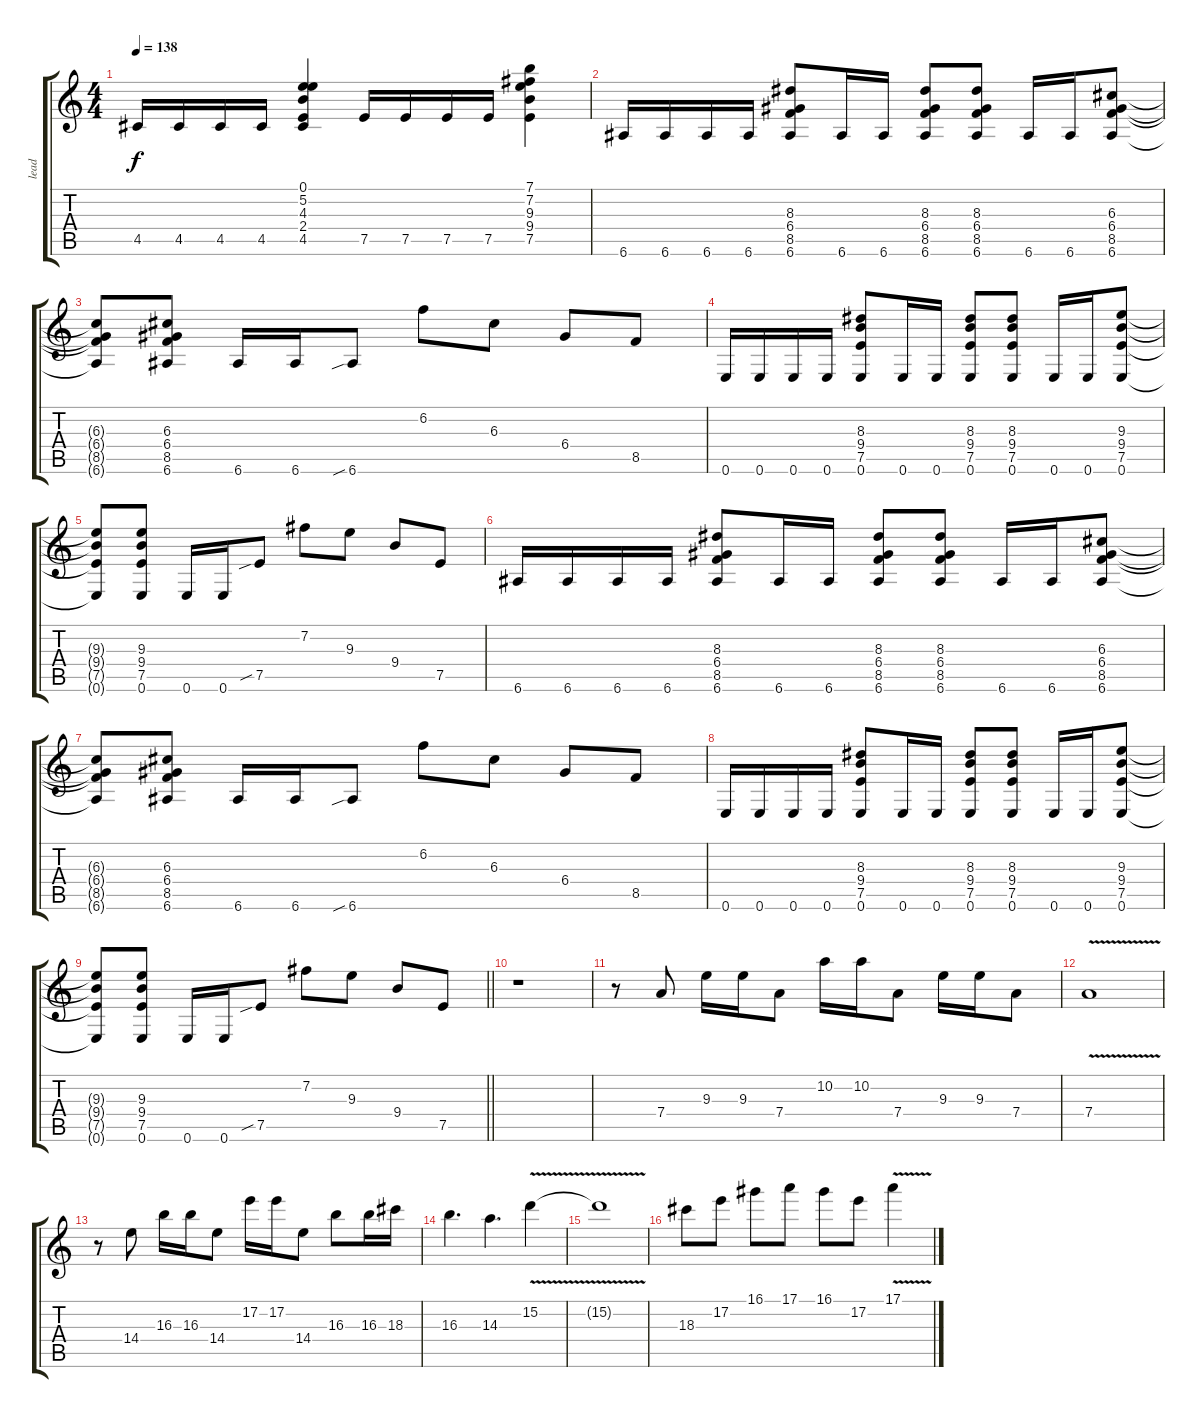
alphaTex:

\track ("lead" "lead") {instrument overdrivenguitar}
\staff {score tabs}
\tuning (E4 B3 G3 D3 A2 E2) {hide}
\ts (4 4)
\tempo 138
\clef g2
\ks c
4.5.16{dy f} 4.5.16 4.5.16 4.5.16 (0.1 5.2 4.3 2.4 4.5).4 7.5.16 7.5.16 7.5.16 7.5.16 (7.1 7.2 9.3 9.4 7.5).4 |
6.6.16 6.6.16 6.6.16 6.6.16 (8.3 6.4 8.5 6.6).8 6.6.16 6.6.16 (8.3 6.4 8.5 6.6).8 (8.3 6.4 8.5 6.6).8 6.6.16 6.6.16 (6.3 6.4 8.5 6.6).8 |
(6.3{t} 6.4{t} 8.5{t} 6.6{t}).8 (6.3 6.4 8.5 6.6).8 6.6.16 6.6.16 6.6{sib}.8 6.2.8 6.3.8 6.4.8 8.5.8 |
0.6.16 0.6.16 0.6.16 0.6.16 (8.3 9.4 7.5 0.6).8 0.6.16 0.6.16 (8.3 9.4 7.5 0.6).8 (8.3 9.4 7.5 0.6).8 0.6.16 0.6.16 (9.3 9.4 7.5 0.6).8 |
(9.3{t} 9.4{t} 7.5{t} 0.6{t}).8 (9.3 9.4 7.5 0.6).8 0.6.16 0.6.16 7.5{sib}.8 7.2.8 9.3.8 9.4.8 7.5.8 |
6.6.16 6.6.16 6.6.16 6.6.16 (8.3 6.4 8.5 6.6).8 6.6.16 6.6.16 (8.3 6.4 8.5 6.6).8 (8.3 6.4 8.5 6.6).8 6.6.16 6.6.16 (6.3 6.4 8.5 6.6).8 |
(6.3{t} 6.4{t} 8.5{t} 6.6{t}).8 (6.3 6.4 8.5 6.6).8 6.6.16 6.6.16 6.6{sib}.8 6.2.8 6.3.8 6.4.8 8.5.8 |
0.6.16 0.6.16 0.6.16 0.6.16 (8.3 9.4 7.5 0.6).8 0.6.16 0.6.16 (8.3 9.4 7.5 0.6).8 (8.3 9.4 7.5 0.6).8 0.6.16 0.6.16 (9.3 9.4 7.5 0.6).8 |
\barLineRight lightlight
(9.3{t} 9.4{t} 7.5{t} 0.6{t}).8 (9.3 9.4 7.5 0.6).8 0.6.16 0.6.16 7.5{sib}.8 7.2.8 9.3.8 9.4.8 7.5.8 |
r.1 |
r.8 7.4.8 9.3.16 9.3.16 7.4.8 10.2.16 10.2.16 7.4.8 9.3.16 9.3.16 7.4.8 |
7.4{v}.1 |
r.8 14.4.8 16.3.16 16.3.16 14.4.8 17.2.16 17.2.16 14.4.8 16.3.8 16.3.16 18.3.16 |
16.3.4{d} 14.3.4{d} 15.2{v}.4 |
15.2{v t}.1 |
18.3.8 17.2.8 16.1.8 17.1.8 16.1.8 17.2.8 17.1{v}.4
